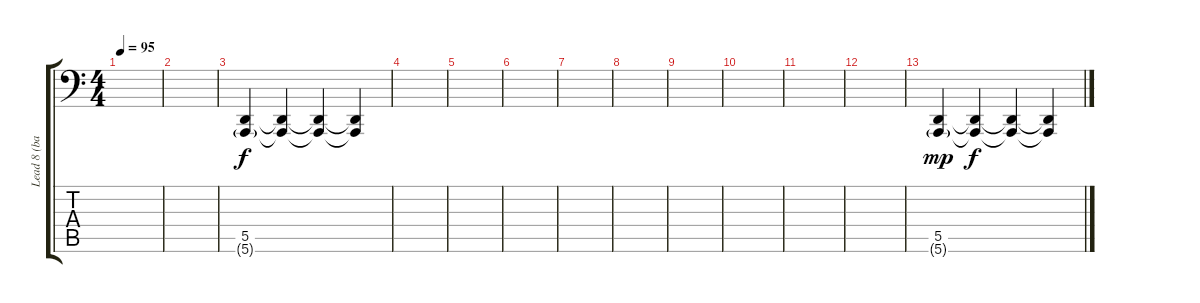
\track ("Lead 8 (bass+lead)" "Lead 8 (ba") {instrument lead8bassandlead}
\staff {score tabs}
\tuning (E3 B2 G2 D2 A1 E1) {hide}
\ts (4 4)
\tempo 95
\clef f4
\ks c
|
|
(5.5 5.6{g}).4 (5.5{t} 5.6{t}).4{dy f volume 3} (5.5{t} 5.6{t}).4 (5.5{t} 5.6{t}).4 |
|
|
|
|
|
|
|
|
|
(5.5 5.6{g}).4{dy mp} (5.5{t} 5.6{t}).4{dy f volume 3} (5.5{t} 5.6{t}).4 (5.5{t} 5.6{t}).4
